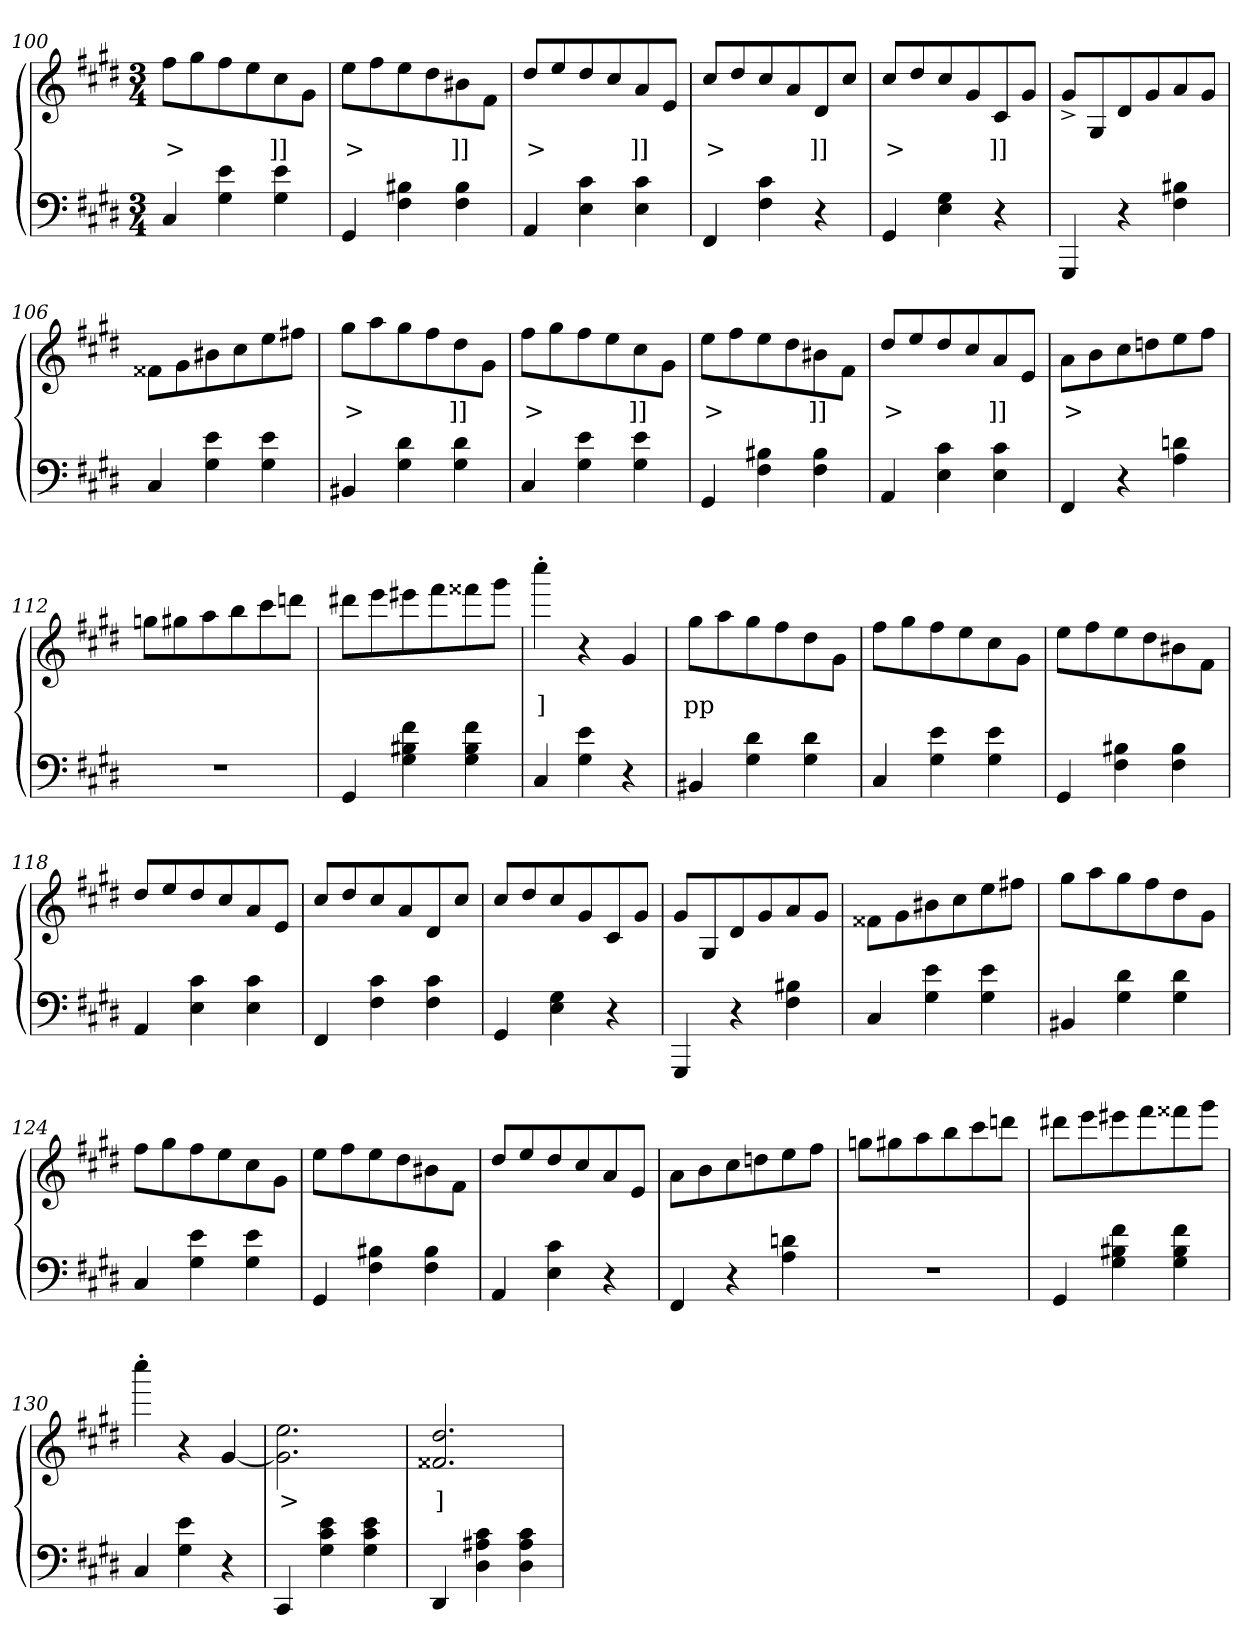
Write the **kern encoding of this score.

**kern	**kern	**text
*part2	*part1	*part1
*staff2	*staff1	*staff1
*clefF4	*clefG2	*
*k[f#c#g#d#]	*k[f#c#g#d#]	*
*M3/4	*M3/4	*
=100	=100	=100
4C#	8ff#L	>
.	8gg#	.
4e 4G#	8ff#	.
.	8ee	.
4e 4G#	8cc#	]]
.	8g#J	.
=101	=101	=101
4GG#	8eeL	>
.	8ff#	.
4B#X 4F#	8ee	.
.	8dd#	.
4B# 4F#	8b#X	]]
.	8f#J	.
=102	=102	=102
4AA	8dd#L	>
.	8ee	.
4c# 4E	8dd#	.
.	8cc#	.
4c# 4E	8a	]]
.	8eJ	.
=103	=103	=103
4FF#	8cc#/L	>
.	8dd#	.
4c# 4F#	8cc#	.
.	8a	.
4r	8d#	]]
.	8cc#J	.
=104	=104	=104
4GG#	8cc#L	>
.	8dd#	.
4G# 4E	8cc#	.
.	8g#	.
4r	8c#	]]
.	8g#J	.
=105	=105	=105
4GGG#	8g#^>L	.
.	8G#	.
4r	8d#	.
.	8g#	.
4B#X 4F#	8a	.
.	8g#J	.
=106	=106	=106
4C#	8f##XL	.
.	8g#	.
4e 4G#	8b#X	.
.	8cc#	.
4e 4G#	8ee	.
.	8ff#XJ	.
=107	=107	=107
4BB#X	8gg#L	>
.	8aa	.
4d# 4G#	8gg#	.
.	8ff#	.
4d# 4G#	8dd#	]]
.	8g#J	.
=108	=108	=108
4C#	8ff#L	>
.	8gg#	.
4e 4G#	8ff#	.
.	8ee	.
4e 4G#	8cc#	]]
.	8g#J	.
=109	=109	=109
4GG#	8eeL	>
.	8ff#	.
4B#X 4F#	8ee	.
.	8dd#	.
4B# 4F#	8b#X	]]
.	8f#J	.
=110	=110	=110
4AA	8dd#L	>
.	8ee	.
4c# 4E	8dd#	.
.	8cc#	.
4c# 4E	8a	]]
.	8eJ	.
=111	=111	=111
4FF#	8aL	>
.	8b	.
4r	8cc#	.
.	8ddn	.
4dn 4A	8ee	.
.	8ff#J	.
=112	=112	=112
2.r	8ggnL	.
.	8gg#X	.
.	8aa	.
.	8bb	.
.	8ccc#	.
.	8dddnJ	.
=113	=113	=113
4GG#	8ddd#XL	.
.	8eee	.
4f# 4B#X 4G#	8eee#X	.
.	8fff#	.
4f# 4B# 4G#	8fff##X	.
.	8ggg#J	.
=114	=114	=114
4C#	4cccc#'>	]
4e 4G#	4r	.
4r	4g#	.
=115	=115	=115
4BB#X	8gg#L	pp
.	8aa	.
4d# 4G#	8gg#	.
.	8ff#	.
4d# 4G#	8dd#	.
.	8g#J	.
=116	=116	=116
4C#	8ff#L	.
.	8gg#	.
4e 4G#	8ff#	.
.	8ee	.
4e 4G#	8cc#	.
.	8g#J	.
=117	=117	=117
4GG#	8eeL	.
.	8ff#	.
4B#X 4F#	8ee	.
.	8dd#	.
4B# 4F#	8b#X	.
.	8f#J	.
=118	=118	=118
4AA	8dd#/L	.
.	8ee	.
4c# 4E	8dd#	.
.	8cc#	.
4c# 4E	8a	.
.	8eJ	.
=119	=119	=119
4FF#	8cc#L	.
.	8dd#	.
4c# 4F#	8cc#	.
.	8a	.
4c# 4F#	8d#	.
.	8cc#J	.
=120	=120	=120
4GG#	8cc#L	.
.	8dd#	.
4G# 4E	8cc#	.
.	8g#	.
4r	8c#	.
.	8g#J	.
=121	=121	=121
4GGG#	8g#L	.
.	8G#	.
4r	8d#	.
.	8g#	.
4B#X 4F#	8a	.
.	8g#J	.
=122	=122	=122
4C#/	8f##XL	.
.	8g#	.
4e 4G#	8b#X	.
.	8cc#	.
4e 4G#	8ee	.
.	8ff#XJ	.
=123	=123	=123
4BB#X	8gg#L	.
.	8aa	.
4d# 4G#	8gg#	.
.	8ff#	.
4d# 4G#	8dd#	.
.	8g#J	.
=124	=124	=124
4C#	8ff#L	.
.	8gg#	.
4e 4G#	8ff#	.
.	8ee	.
4e 4G#	8cc#	.
.	8g#J	.
=125	=125	=125
4GG#	8eeL	.
.	8ff#	.
4B#X 4F#	8ee	.
.	8dd#	.
4B# 4F#	8b#X	.
.	8f#J	.
=126	=126	=126
4AA	8dd#L	.
.	8ee	.
4c# 4E	8dd#	.
.	8cc#	.
4r	8a	.
.	8eJ	.
=127	=127	=127
4FF#	8aL	.
.	8b	.
4r	8cc#	.
.	8ddn	.
4dn 4A	8ee	.
.	8ff#J	.
=128	=128	=128
2.r	8ggnL	.
.	8gg#X	.
.	8aa	.
.	8bb	.
.	8ccc#	.
.	8dddnJ	.
=129	=129	=129
4GG#	8ddd#XL	.
.	8eee	.
4f# 4B#X 4G#	8eee#X	.
.	8fff#	.
4f# 4B# 4G#	8fff##X	.
.	8ggg#J	.
=130	=130	=130
4C#	4cccc#'>	.
4e 4G#	4r	.
4r	[4g#	.
=131	=131	=131
4CC#	2.ee 2.g#]	>
4e 4c# 4G#	.	.
4e 4c# 4G#	.	.
=132	=132	=132
4DD#	2.dd# 2.f##X	]
4c# 4A#X 4D#	.	.
4c# 4A# 4D#	.	.
=	=	=
*-	*-	*-
